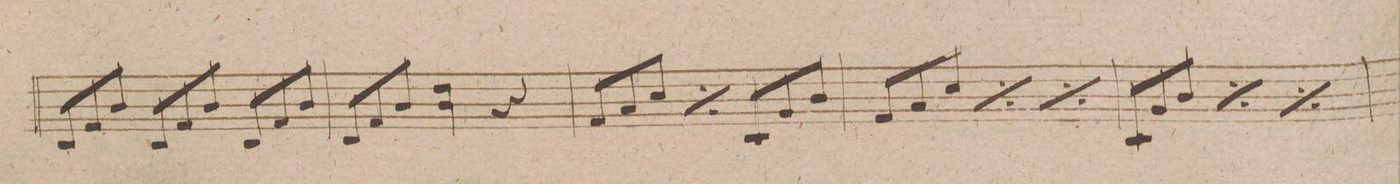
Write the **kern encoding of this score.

**kern	**dynam
*I"Viola.	*
*clefC3	*
*k[f#]	*
*met(c)	*
*M3/4	*
12E/L	.
12G/	.
12c/J	.
12E/L	.
12G/	.
12c/J	.
12E/L	.
12G/	.
12c/J	.
=142	=142
12E/L	.
12G/	.
12c/J	.
4e\ 4c\	.
4r	.
=143	=143
12G/L	.
12B/	.
12d/J	.
*rep	*
12G/L	.
12B/	.
12d/J	.
*Xrep	*
12D/L	.
12A/	.
12c/J	.
=144	=144
12G/L	.
12B/	.
12d/J	.
*rep	*
12G/L	.
12B/	.
12d/J	.
*Xrep	*
*rep	*
12G/L	.
12B/	.
12d/J	.
*Xrep	*
=145	=145
12D/L	.
12A/	.
12c/J	.
*rep	*
12D/L	.
12A/	.
12c/J	.
*Xrep	*
*rep	*
12D/L	.
12A/	.
12c/J	.
*Xrep	*
=146	=146
*-	*-
